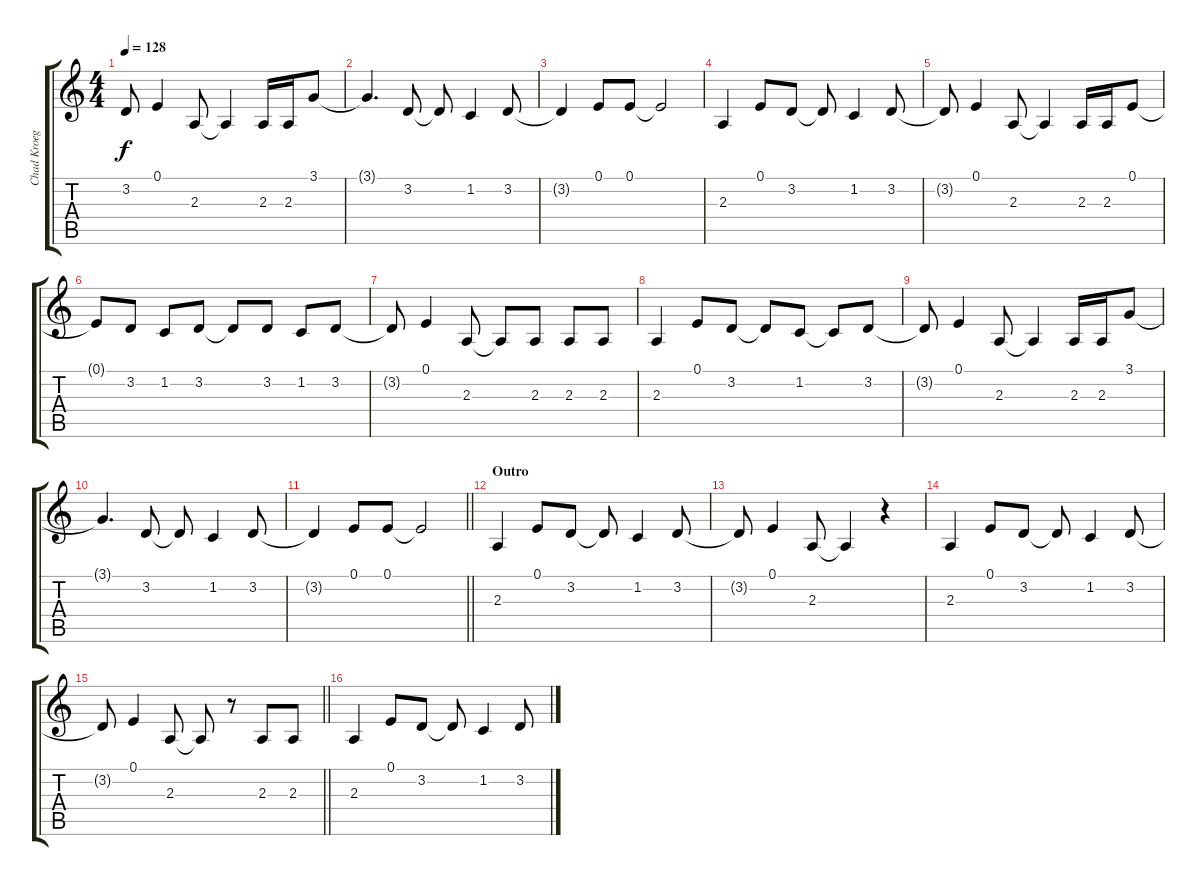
\track ("Chad Kroeger (voice)" "Chad Kroeg") {instrument lead2sawtooth}
\staff {score tabs}
\tuning (E4 B3 G3 D3 A2 E2) {hide}
\ts (4 4)
\tempo 128
\clef g2
\ks c
3.2{t}.8{dy f} 0.1.4 2.3.8 2.3{t}.4 2.3.16 2.3.16 3.1.8 |
3.1{t}.4{d} 3.2.8 3.2{t}.8 1.2.4 3.2.8 |
3.2{t}.4 0.1.8 0.1.8 0.1{t}.2 |
2.3.4 0.1.8 3.2.8 3.2{t}.8 1.2.4 3.2.8 |
3.2{t}.8 0.1.4 2.3.8 2.3{t}.4 2.3.16 2.3.16 0.1.8 |
0.1{t}.8 3.2.8 1.2.8 3.2.8 3.2{t}.8 3.2.8 1.2.8 3.2.8 |
3.2{t}.8 0.1.4 2.3.8 2.3{t}.8 2.3.8 2.3.8 2.3.8 |
2.3.4 0.1.8 3.2.8 3.2{t}.8 1.2.8 1.2{t}.8 3.2.8 |
3.2{t}.8 0.1.4 2.3.8 2.3{t}.4 2.3.16 2.3.16 3.1.8 |
3.1{t}.4{d} 3.2.8 3.2{t}.8 1.2.4 3.2.8 |
\barLineRight lightlight
3.2{t}.4 0.1.8 0.1.8 0.1{t}.2 |
\section ("" "Outro")
2.3.4 0.1.8 3.2.8 3.2{t}.8 1.2.4 3.2.8 |
3.2{t}.8 0.1.4 2.3.8 2.3{t}.4 r.4 |
2.3.4 0.1.8 3.2.8 3.2{t}.8 1.2.4 3.2.8 |
\barLineRight lightlight
3.2{t}.8 0.1.4 2.3.8 2.3{t}.8 r.8 2.3.8 2.3.8 |
2.3.4 0.1.8 3.2.8 3.2{t}.8 1.2.4 3.2.8
